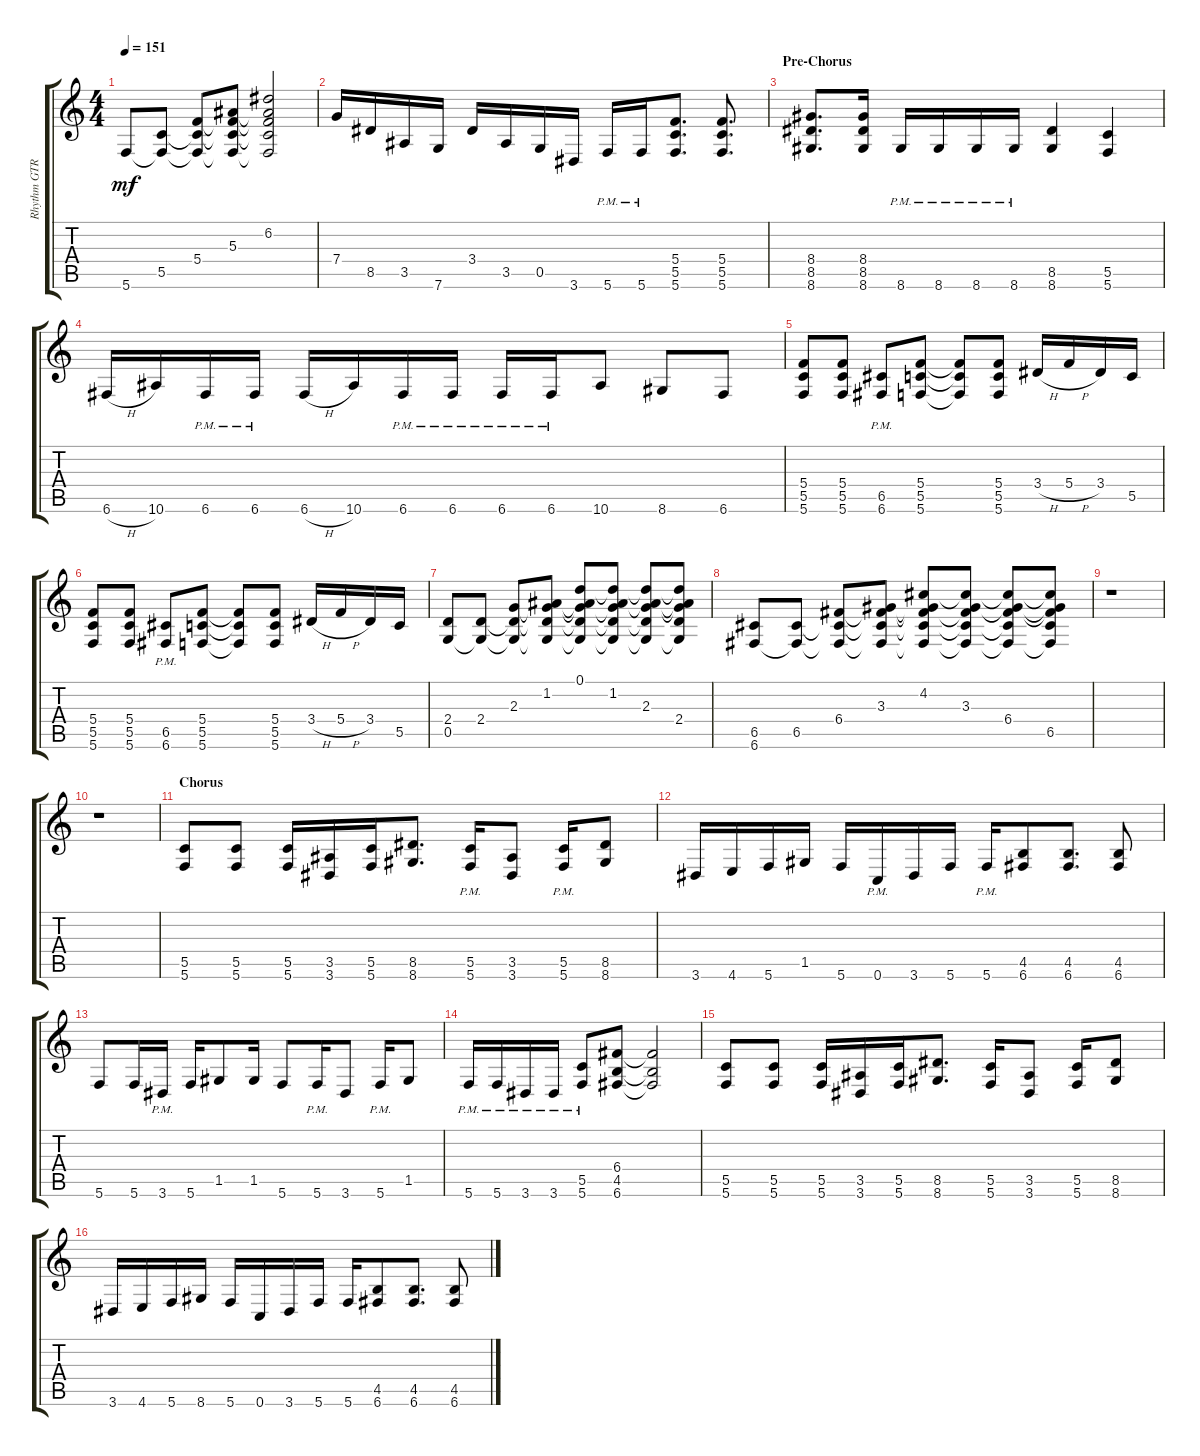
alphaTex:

\track ("Rhythm GTR 2" "Rhythm GTR") {instrument distortionguitar}
\staff {score tabs}
\tuning (D4 A3 F3 C3 G2 C2) {hide}
\ts (4 4)
\tempo 151
\clef g2
\ks aminor
5.6.8{dy mf} (5.5 5.6{t}).8 (5.4 5.5{t} 5.6{t}).8 (5.3 5.4{t} 5.5{t} 5.6{t}).8 (6.2 5.3{t} 5.4{t} 5.5{t} 5.6{t}).2 |
7.4.16 8.5.16 3.5.16 7.6.16 3.4.16 3.5.16 0.5.16 3.6.16 5.6{pm}.16 5.6{pm}.16 (5.4 5.5 5.6).8{d} (5.4 5.5 5.6).8{d} |
\section ("" "Pre-Chorus")
(8.4 8.5 8.6).8{d} (8.4 8.5 8.6).16 8.6{pm}.16 8.6{pm}.16 8.6{pm}.16 8.6{pm}.16 (8.5 8.6).4 (5.5 5.6).4 |
6.6{h}.16 10.6.16 6.6{pm}.16 6.6{pm}.16 6.6{h}.16 10.6.16 6.6{pm}.16 6.6{pm}.16 6.6{pm}.16 6.6{pm}.16 10.6.8 8.6.8 6.6.8 |
(5.4 5.5 5.6).8 (5.4 5.5 5.6).8 (6.5{pm} 6.6{pm}).8 (5.4 5.5 5.6).8 (5.4{t} 5.5{t} 5.6{t}).8 (5.4 5.5 5.6).8 3.4{h}.16 5.4{h}.16 3.4.16 5.5.16 |
(5.4 5.5 5.6).8 (5.4 5.5 5.6).8 (6.5{pm} 6.6{pm}).8 (5.4 5.5 5.6).8 (5.4{t} 5.5{t} 5.6{t}).8 (5.4 5.5 5.6).8 3.4{h}.16 5.4{h}.16 3.4.16 5.5.16 |
(2.4 0.5).8 (2.4 0.5{t}).8 (2.3 2.4{t} 0.5{t}).8 (1.2 2.3{t} 2.4{t} 0.5{t}).8 (0.1 1.2{t} 2.3{t} 2.4{t} 0.5{t}).8 (0.1{t} 1.2 2.3{t} 2.4{t} 0.5{t}).8 (0.1{t} 1.2{t} 2.3 2.4{t} 0.5{t}).8 (0.1{t} 1.2{t} 2.3{t} 2.4 0.5{t}).8 |
(6.5 6.6).8 (6.5 6.6{t}).8 (6.4 6.5{t} 6.6{t}).8 (3.3 6.4{t} 6.5{t} 6.6{t}).8 (4.2 3.3{t} 6.4{t} 6.5{t} 6.6{t}).8 (4.2{t} 3.3 6.4{t} 6.5{t} 6.6{t}).8 (4.2{t} 3.3{t} 6.4 6.5{t} 6.6{t}).8 (4.2{t} 3.3{t} 6.4{t} 6.5 6.6{t}).8 |
r.1 |
r.1 |
\section ("" "Chorus")
(5.5 5.6).8 (5.5 5.6).8 (5.5 5.6).16 (3.5 3.6).16 (5.5 5.6).16 (8.5 8.6).8{d} (5.5{pm} 5.6{pm}).16 (3.5 3.6).8 (5.5{pm} 5.6{pm}).16 (8.5 8.6).8 |
3.6.16 4.6.16 5.6.16 1.5.16 5.6.16 0.6{pm}.16 3.6.16 5.6.16 5.6{pm}.16 (4.5 6.6).8 (4.5 6.6).8{d} (4.5 6.6).8 |
5.6.8 5.6.16 3.6{pm}.16 5.6.16 1.5.8 1.5.16 5.6.8 5.6{pm}.16 3.6.8 5.6{pm}.16 1.5.8 |
5.6{pm}.16 5.6{pm}.16 3.6{pm}.16 3.6{pm}.16 (5.5{pm} 5.6{pm}).8 (6.4 4.5 6.6).8 (6.4{t} 4.5{t} 6.6{t}).2 |
(5.5 5.6).8 (5.5 5.6).8 (5.5 5.6).16 (3.5 3.6).16 (5.5 5.6).16 (8.5 8.6).8{d} (5.5 5.6).16 (3.5 3.6).8 (5.5 5.6).16 (8.5 8.6).8 |
3.6.16 4.6.16 5.6.16 8.6.16 5.6.16 0.6.16 3.6.16 5.6.16 5.6.16 (4.5 6.6).8 (4.5 6.6).8{d} (4.5 6.6).8
